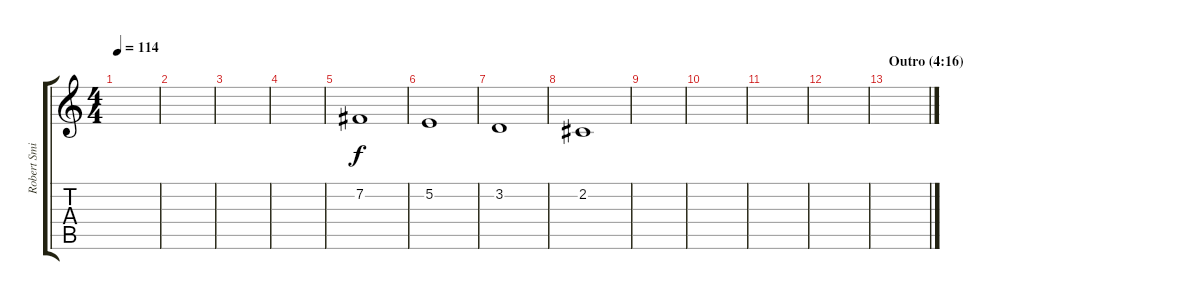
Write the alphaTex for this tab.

\track ("Robert Smith (keyboards)" "Robert Smi") {instrument ocarina}
\staff {score tabs}
\tuning (E4 B3 G3 D3 A2 E2) {hide}
\ts (4 4)
\tempo 114
\clef g2
\ks c
|
|
|
|
7.2.1 |
5.2.1 |
3.2.1 |
2.2.1 |
|
|
|
|
\section ("" "Outro (4:16)")
